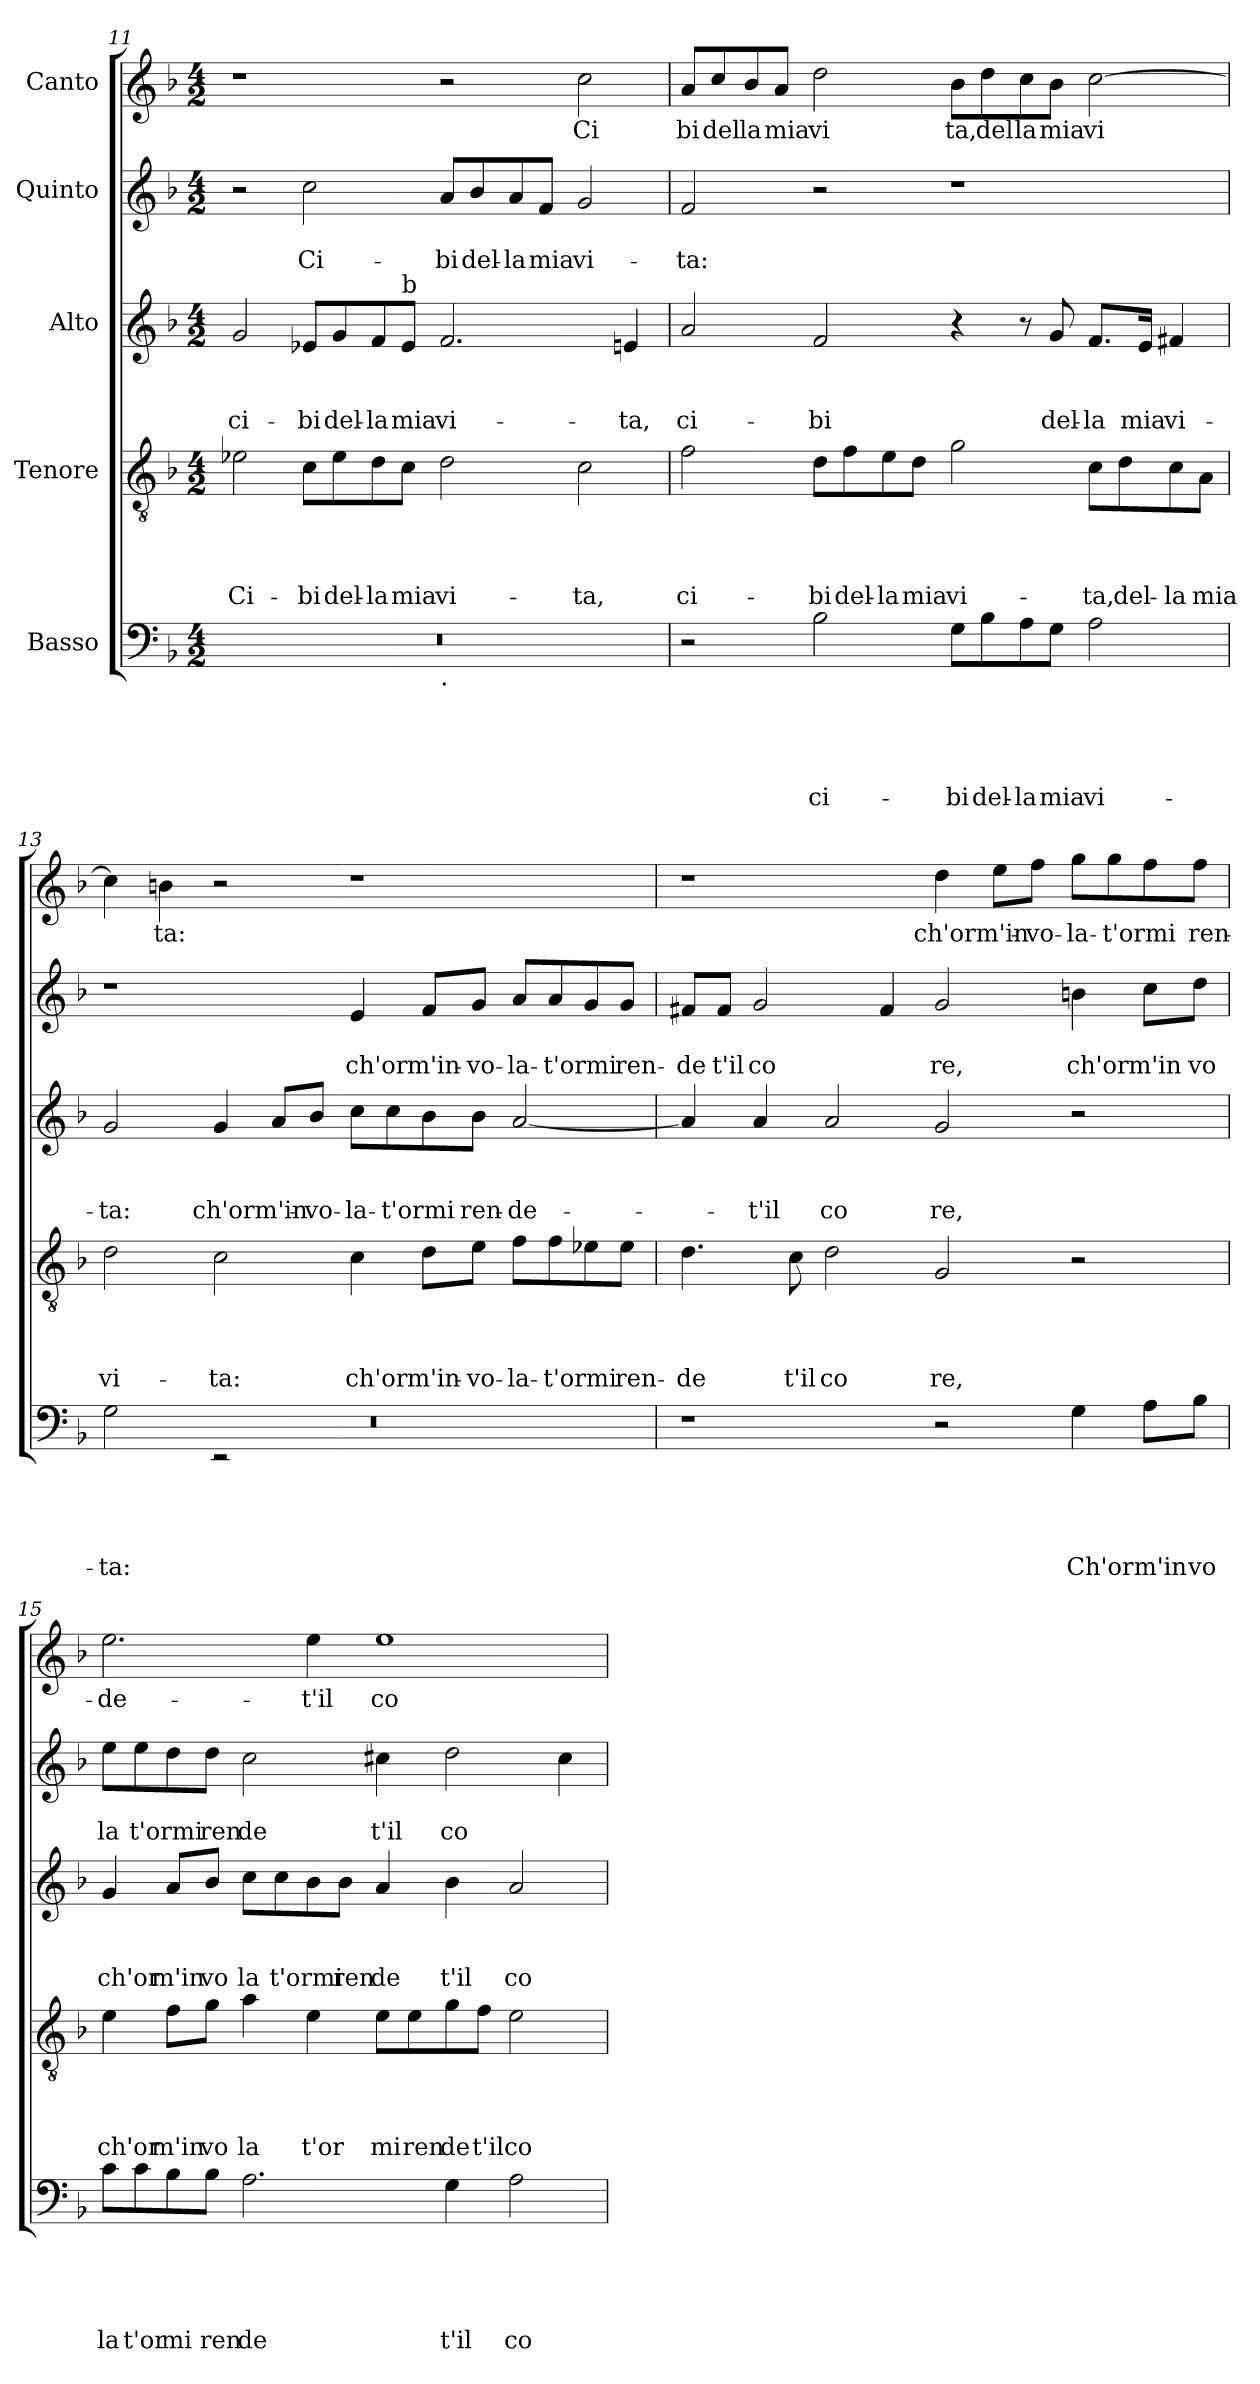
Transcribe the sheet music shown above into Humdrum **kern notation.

**kern	**text	**text	**text	**text	**text	**kern	**text	**text	**text	**text	**kern	**text	**text	**text	**kern	**text	**text	**kern	**text
*part5	*part5	*part5	*part5	*part5	*part5	*part4	*part4	*part4	*part4	*part4	*part3	*part3	*part3	*part3	*part2	*part2	*part2	*part1	*part1
*staff5	*staff5	*staff5	*staff5	*staff5	*staff5	*staff4	*staff4	*staff4	*staff4	*staff4	*staff3	*staff3	*staff3	*staff3	*staff2	*staff2	*staff2	*staff1	*staff1
*I"Basso	*	*	*	*	*	*I"Tenore	*	*	*	*	*I"Alto	*	*	*	*I"Quinto	*	*	*I"Canto	*
!!LO:LB:g=z
*clefF4	*	*	*	*	*	*clefGv2	*	*	*	*	*clefG2	*	*	*	*clefG2	*	*	*clefG2	*
*k[b-]	*	*	*	*	*	*k[b-]	*	*	*	*	*k[b-]	*	*	*	*k[b-]	*	*	*k[b-]	*
*F:	*	*	*	*	*	*F:	*	*	*	*	*F:	*	*	*	*F:	*	*	*F:	*
*M4/2	*	*	*	*	*	*M4/2	*	*	*	*	*M4/2	*	*	*	*M4/2	*	*	*M4/2	*
=11	=11	=11	=11	=11	=11	=11	=11	=11	=11	=11	=11	=11	=11	=11	=11	=11	=11	=11	=11
!	!	!	!	!	!	!	!	!	!	!LO:LY:b	!	!	!	!LO:LY:b	!	!	!	!	!
*^	*	*	*	*	*	*	*	*	*	*	*	*	*	*	*	*	*	*	*
0r	1ryy	.	.	.	.	.	2e-X\	.	.	.	Ci-	2g/	.	.	ci-	2r	.	.	1r	.
!	!	!	!	!	!	!	!	!	!	!	!LO:LY:b	!	!	!	!LO:LY:b	!	!	!LO:LY:b	!	!
.	.	.	.	.	.	.	8c\L	.	.	.	-bi	8e-X/L	.	.	-bi	2cc\	.	Ci-	.	.
!	!	!	!	!	!	!	!	!	!	!	!LO:LY:b	!	!	!	!LO:LY:b	!	!	!	!	!
.	.	.	.	.	.	.	8e-\	.	.	.	del-	8g/	.	.	del-	.	.	.	.	.
!	!	!	!	!	!	!	!	!	!	!	!LO:LY:b	!	!	!	!LO:LY:b	!	!	!	!	!
.	.	.	.	.	.	.	8d\	.	.	.	-la	8f/	.	.	-la	.	.	.	.	.
!	!	!	!	!	!	!	!	!	!	!	!	!LO:TX:a:t=b	!	!	!	!	!	!	!	!
!	!	!	!	!	!	!	!	!	!	!	!LO:LY:b	!	!	!	!LO:LY:b	!	!	!	!	!
.	.	.	.	.	.	.	8c\J	.	.	.	mia	8e-/J	.	.	mia	.	.	.	.	.
!	!LO:TX:b:t=.	!	!	!	!	!	!	!	!	!	!	!	!	!	!	!	!	!	!	!
!	!	!	!	!	!	!	!	!	!	!	!LO:LY:b	!	!	!	!LO:LY:b	!	!	!LO:LY:b	!	!
.	1ryy	.	.	.	.	.	2d\	.	.	.	vi-	2.f/	.	.	vi-	8a/L	.	-bi	2r	.
!	!	!	!	!	!	!	!	!	!	!	!	!	!	!	!	!	!	!LO:LY:b	!	!
.	.	.	.	.	.	.	.	.	.	.	.	.	.	.	.	8b-/	.	del-	.	.
!	!	!	!	!	!	!	!	!	!	!	!	!	!	!	!	!	!	!LO:LY:b	!	!
.	.	.	.	.	.	.	.	.	.	.	.	.	.	.	.	8a/	.	-la	.	.
!	!	!	!	!	!	!	!	!	!	!	!	!	!	!	!	!	!	!LO:LY:b	!	!
.	.	.	.	.	.	.	.	.	.	.	.	.	.	.	.	8f/J	.	mia	.	.
!	!	!	!	!	!	!	!	!	!	!	!LO:LY:b	!	!	!	!	!	!	!LO:LY:b	!	!LO:LY:b
.	.	.	.	.	.	.	2c\	.	.	.	-ta,	.	.	.	.	2g/	.	vi-	2cc\	Ci
!	!	!	!	!	!	!	!	!	!	!	!	!	!	!	!LO:LY:b	!	!	!	!	!
.	.	.	.	.	.	.	.	.	.	.	.	4en/	.	.	-ta,	.	.	.	.	.
=12	=12	=12	=12	=12	=12	=12	=12	=12	=12	=12	=12	=12	=12	=12	=12	=12	=12	=12	=12	=12
!	!	!	!	!	!	!	!	!	!	!	!LO:LY:b	!	!	!	!LO:LY:b	!	!	!LO:LY:b	!	!LO:LY:b
*v	*v	*	*	*	*	*	*	*	*	*	*	*	*	*	*	*	*	*	*	*
2r	.	.	.	.	.	2f\	.	.	.	ci-	2a/	.	.	ci-	2f/	.	-ta:	8a/L	bi
!	!	!	!	!	!	!	!	!	!	!	!	!	!	!	!	!	!	!	!LO:LY:b
.	.	.	.	.	.	.	.	.	.	.	.	.	.	.	.	.	.	8cc/	del
!	!	!	!	!	!	!	!	!	!	!	!	!	!	!	!	!	!	!	!LO:LY:b
.	.	.	.	.	.	.	.	.	.	.	.	.	.	.	.	.	.	8b-/	la
!	!	!	!	!	!	!	!	!	!	!	!	!	!	!	!	!	!	!	!LO:LY:b
.	.	.	.	.	.	.	.	.	.	.	.	.	.	.	.	.	.	8a/J	mia
!	!	!	!	!	!LO:LY:b	!	!	!	!	!LO:LY:b	!	!	!	!LO:LY:b	!	!	!	!	!LO:LY:b
2B-\	.	.	.	.	ci-	8d\L	.	.	.	-bi	2f/	.	.	-bi	2r	.	.	2dd\	vi
!	!	!	!	!	!	!	!	!	!	!LO:LY:b	!	!	!	!	!	!	!	!	!
.	.	.	.	.	.	8f\	.	.	.	del-	.	.	.	.	.	.	.	.	.
!	!	!	!	!	!	!	!	!	!	!LO:LY:b	!	!	!	!	!	!	!	!	!
.	.	.	.	.	.	8e\	.	.	.	-la	.	.	.	.	.	.	.	.	.
!	!	!	!	!	!	!	!	!	!	!LO:LY:b	!	!	!	!	!	!	!	!	!
.	.	.	.	.	.	8d\J	.	.	.	mia	.	.	.	.	.	.	.	.	.
!	!	!	!	!	!LO:LY:b	!	!	!	!	!LO:LY:b	!	!	!	!	!	!	!	!	!LO:LY:b
8G\L	.	.	.	.	-bi	2g\	.	.	.	vi-	4r	.	.	.	1r	.	.	8b-\L	ta,
!	!	!	!	!	!LO:LY:b	!	!	!	!	!	!	!	!	!	!	!	!	!	!LO:LY:b
8B-\	.	.	.	.	del-	.	.	.	.	.	.	.	.	.	.	.	.	8dd\	del
!	!	!	!	!	!LO:LY:b	!	!	!	!	!	!	!	!	!	!	!	!	!	!LO:LY:b
8A\	.	.	.	.	-la	.	.	.	.	.	8r	.	.	.	.	.	.	8cc\	la
!	!	!	!	!	!LO:LY:b	!	!	!	!	!	!	!	!	!LO:LY:b	!	!	!	!	!LO:LY:b
8G\J	.	.	.	.	mia	.	.	.	.	.	8g/	.	.	del-	.	.	.	8b-\J	mia
!	!	!	!	!	!LO:LY:b	!	!	!	!	!LO:LY:b	!	!	!	!LO:LY:b	!	!	!	!	!LO:LY:b
2A\	.	.	.	.	vi-	8c\L	.	.	.	-ta,	8.f/L	.	.	-la	.	.	.	[>2cc\	vi
!	!	!	!	!	!	!	!	!	!	!LO:LY:b	!	!	!	!	!	!	!	!	!
.	.	.	.	.	.	8d\	.	.	.	del-	.	.	.	.	.	.	.	.	.
!	!	!	!	!	!	!	!	!	!	!	!	!	!	!LO:LY:b	!	!	!	!	!
.	.	.	.	.	.	.	.	.	.	.	16e/Jk	.	.	mia	.	.	.	.	.
!	!	!	!	!	!	!	!	!	!	!LO:LY:b	!	!	!	!LO:LY:b	!	!	!	!	!
.	.	.	.	.	.	8c\	.	.	.	-la	4f#X/	.	.	vi-	.	.	.	.	.
!	!	!	!	!	!	!	!	!	!	!LO:LY:b	!	!	!	!	!	!	!	!	!
.	.	.	.	.	.	8A\J	.	.	.	mia	.	.	.	.	.	.	.	.	.
=13	=13	=13	=13	=13	=13	=13	=13	=13	=13	=13	=13	=13	=13	=13	=13	=13	=13	=13	=13
*^	*	*	*	*	*	*	*	*	*	*	*	*	*	*	*	*	*	*	*
*	*^	*	*	*	*	*	*	*	*	*	*	*	*	*	*	*	*	*	*	*
!	!	!LO:N:vis=1	!	!	!	!	!LO:LY:b	!	!	!	!	!LO:LY:b	!	!	!	!LO:LY:b	!	!	!	!	!
2G\	2ryy	0r	.	.	.	.	-ta:	2d\	.	.	.	vi-	2g/	.	.	-ta:	1r	.	.	4cc\]	.
!	!	!	!	!	!	!	!	!	!	!	!	!	!	!	!	!	!	!	!	!	!LO:LY:b
.	.	.	.	.	.	.	.	.	.	.	.	.	.	.	.	.	.	.	.	4bn\	ta:
!	!	!	!	!	!	!	!	!	!	!	!	!LO:LY:b	!	!	!	!LO:LY:b	!	!	!	!	!
2ryy	2rEE	.	.	.	.	.	.	2c\	.	.	.	-ta:	4g/	.	.	ch'orm'in-	.	.	.	2r	.
.	.	.	.	.	.	.	.	.	.	.	.	.	8a/L	.	.	.	.	.	.	.	.
!	!	!	!	!	!	!	!	!	!	!	!	!	!	!	!	!LO:LY:b	!	!	!	!	!
.	.	.	.	.	.	.	.	.	.	.	.	.	8b-/J	.	.	-vo-	.	.	.	.	.
!	!	!	!	!	!	!	!	!	!	!	!	!LO:LY:b	!	!	!	!LO:LY:b	!	!	!LO:LY:b	!	!
1ryy	1ryy	.	.	.	.	.	.	4c\	.	.	.	ch'or	8cc\L	.	.	-la-	4e/	.	ch'or	1r	.
!	!	!	!	!	!	!	!	!	!	!	!	!	!	!	!	!LO:LY:b	!	!	!	!	!
.	.	.	.	.	.	.	.	.	.	.	.	.	8cc\	.	.	-t'ormi	.	.	.	.	.
!	!	!	!	!	!	!	!	!	!	!	!	!LO:LY:b	!	!	!	!	!	!	!LO:LY:b	!	!
.	.	.	.	.	.	.	.	8d\L	.	.	.	m'in-	8b-\	.	.	.	8f/L	.	m'in-	.	.
!	!	!	!	!	!	!	!	!	!	!	!	!LO:LY:b	!	!	!	!LO:LY:b	!	!	!LO:LY:b	!	!
.	.	.	.	.	.	.	.	8e\J	.	.	.	-vo-	8b-\J	.	.	ren-	8g/J	.	-vo-	.	.
!	!	!	!	!	!	!	!	!	!	!	!	!LO:LY:b	!	!	!	!LO:LY:b	!	!	!LO:LY:b	!	!
.	.	.	.	.	.	.	.	8f\L	.	.	.	-la-	[>2a/	.	.	-de-	8a/L	.	-la-	.	.
!	!	!	!	!	!	!	!	!	!	!	!	!LO:LY:b	!	!	!	!	!	!	!LO:LY:b	!	!
.	.	.	.	.	.	.	.	8f\	.	.	.	-t'ormi	.	.	.	.	8a/	.	-t'ormi	.	.
.	.	.	.	.	.	.	.	8e-X\	.	.	.	.	.	.	.	.	8g/	.	.	.	.
!	!	!	!	!	!	!	!	!	!	!	!	!LO:LY:b	!	!	!	!	!	!	!LO:LY:b	!	!
.	.	.	.	.	.	.	.	8e-\J	.	.	.	ren-	.	.	.	.	8g/J	.	ren-	.	.
*v	*v	*v	*	*	*	*	*	*	*	*	*	*	*	*	*	*	*	*	*	*	*
!!LO:PB:g=z
=14	=14	=14	=14	=14	=14	=14	=14	=14	=14	=14	=14	=14	=14	=14	=14	=14	=14	=14	=14
!	!	!	!	!	!	!	!	!	!	!LO:LY:b	!	!	!	!	!	!	!LO:LY:b	!	!
1r	.	.	.	.	.	4.d\	.	.	.	-de	4a/]	.	.	.	8f#X/L	.	-de	1r	.
!	!	!	!	!	!	!	!	!	!	!	!	!	!	!	!	!	!LO:LY:b	!	!
.	.	.	.	.	.	.	.	.	.	.	.	.	.	.	8f#/J	.	t'il	.	.
!	!	!	!	!	!	!	!	!	!	!	!	!	!	!LO:LY:b	!	!	!LO:LY:b	!	!
.	.	.	.	.	.	.	.	.	.	.	4a/	.	.	-t'il	2g/	.	co	.	.
!	!	!	!	!	!	!	!	!	!	!LO:LY:b	!	!	!	!	!	!	!	!	!
.	.	.	.	.	.	8c\	.	.	.	t'il	.	.	.	.	.	.	.	.	.
!	!	!	!	!	!	!	!	!	!	!LO:LY:b	!	!	!	!LO:LY:b	!	!	!	!	!
.	.	.	.	.	.	2d\	.	.	.	co	2a/	.	.	co	.	.	.	.	.
.	.	.	.	.	.	.	.	.	.	.	.	.	.	.	4f#/	.	.	.	.
!	!	!	!	!	!	!	!	!	!	!LO:LY:b	!	!	!	!LO:LY:b	!	!	!LO:LY:b	!	!LO:LY:b
2r	.	.	.	.	.	2G/	.	.	.	re,	2g/	.	.	re,	2g/	.	re,	4dd\	ch'orm'in-
.	.	.	.	.	.	.	.	.	.	.	.	.	.	.	.	.	.	8ee\L	.
!	!	!	!	!	!	!	!	!	!	!	!	!	!	!	!	!	!	!	!LO:LY:b
.	.	.	.	.	.	.	.	.	.	.	.	.	.	.	.	.	.	8ff\J	-vo-
!	!	!	!	!	!LO:LY:b	!	!	!	!	!	!	!	!	!	!	!	!LO:LY:b	!	!LO:LY:b
4G\	.	.	.	.	Ch'or	2r	.	.	.	.	2r	.	.	.	4bn\	.	ch'or	8gg\L	-la-
!	!	!	!	!	!	!	!	!	!	!	!	!	!	!	!	!	!	!	!LO:LY:b
.	.	.	.	.	.	.	.	.	.	.	.	.	.	.	.	.	.	8gg\	-t'ormi
!	!	!	!	!	!LO:LY:b	!	!	!	!	!	!	!	!	!	!	!	!LO:LY:b	!	!
8A\L	.	.	.	.	m'in	.	.	.	.	.	.	.	.	.	8cc\L	.	m'in	8ff\	.
!	!	!	!	!	!LO:LY:b	!	!	!	!	!	!	!	!	!	!	!	!LO:LY:b	!	!LO:LY:b
8B-\J	.	.	.	.	vo	.	.	.	.	.	.	.	.	.	8dd\J	.	vo	8ff\J	ren-
=15	=15	=15	=15	=15	=15	=15	=15	=15	=15	=15	=15	=15	=15	=15	=15	=15	=15	=15	=15
!	!	!	!	!	!LO:LY:b	!	!	!	!	!LO:LY:b	!	!	!	!LO:LY:b	!	!	!LO:LY:b	!	!LO:LY:b
8c\L	.	.	.	.	la	4e\	.	.	.	ch'or	4g/	.	.	ch'or	8ee\L	.	la	2.ee\	-de-
!	!	!	!	!	!LO:LY:b	!	!	!	!	!	!	!	!	!	!	!	!LO:LY:b	!	!
8c\	.	.	.	.	t'or	.	.	.	.	.	.	.	.	.	8ee\	.	t'ormi	.	.
!	!	!	!	!	!LO:LY:b	!	!	!	!	!LO:LY:b	!	!	!	!LO:LY:b	!	!	!	!	!
8B-\	.	.	.	.	mi	8f\L	.	.	.	m'in	8a/L	.	.	m'in	8dd\	.	.	.	.
!	!	!	!	!	!LO:LY:b	!	!	!	!	!LO:LY:b	!	!	!	!LO:LY:b	!	!	!LO:LY:b	!	!
8B-\J	.	.	.	.	ren	8g\J	.	.	.	vo	8b-/J	.	.	vo	8dd\J	.	ren	.	.
!	!	!	!	!	!LO:LY:b	!	!	!	!	!LO:LY:b	!	!	!	!LO:LY:b	!	!	!LO:LY:b	!	!
2.A\	.	.	.	.	de	4a\	.	.	.	la	8cc\L	.	.	la	2cc\	.	de	.	.
!	!	!	!	!	!	!	!	!	!	!	!	!	!	!LO:LY:b	!	!	!	!	!
.	.	.	.	.	.	.	.	.	.	.	8cc\	.	.	t'ormi	.	.	.	.	.
!	!	!	!	!	!	!	!	!	!	!LO:LY:b	!	!	!	!	!	!	!	!	!LO:LY:b
.	.	.	.	.	.	4e\	.	.	.	t'or	8b-\	.	.	.	.	.	.	4ee\	-t'il
!	!	!	!	!	!	!	!	!	!	!	!	!	!	!LO:LY:b	!	!	!	!	!
.	.	.	.	.	.	.	.	.	.	.	8b-\J	.	.	ren	.	.	.	.	.
!	!	!	!	!	!	!	!	!	!	!LO:LY:b	!	!	!	!LO:LY:b	!	!	!LO:LY:b	!	!LO:LY:b
.	.	.	.	.	.	8e\L	.	.	.	mi	4a/	.	.	de	4cc#X\	.	t'il	1ee	co-
!	!	!	!	!	!	!	!	!	!	!LO:LY:b	!	!	!	!	!	!	!	!	!
.	.	.	.	.	.	8e\	.	.	.	ren	.	.	.	.	.	.	.	.	.
!	!	!	!	!	!LO:LY:b	!	!	!	!	!LO:LY:b	!	!	!	!LO:LY:b	!	!	!LO:LY:b	!	!
4G\	.	.	.	.	t'il	8g\	.	.	.	de	4b-\	.	.	t'il	2dd\	.	co	.	.
!	!	!	!	!	!	!	!	!	!	!LO:LY:b	!	!	!	!	!	!	!	!	!
.	.	.	.	.	.	8f\J	.	.	.	t'il	.	.	.	.	.	.	.	.	.
!	!	!	!	!	!LO:LY:b	!	!	!	!	!LO:LY:b	!	!	!	!LO:LY:b	!	!	!	!	!
2A\	.	.	.	.	co	2e\	.	.	.	co	2a/	.	.	co	.	.	.	.	.
.	.	.	.	.	.	.	.	.	.	.	.	.	.	.	4cc#\	.	.	.	.
=	=	=	=	=	=	=	=	=	=	=	=	=	=	=	=	=	=	=	=
*-	*-	*-	*-	*-	*-	*-	*-	*-	*-	*-	*-	*-	*-	*-	*-	*-	*-	*-	*-
